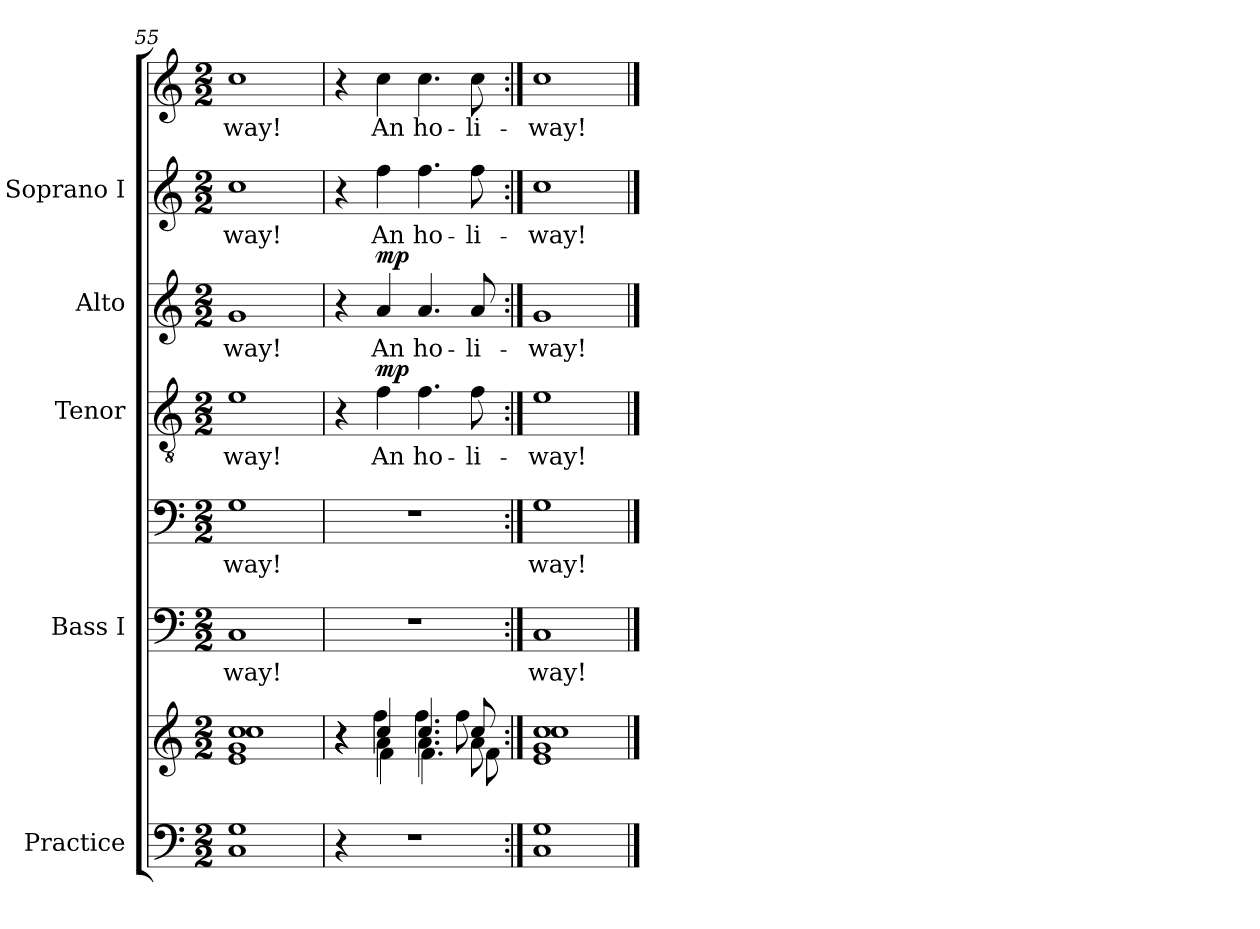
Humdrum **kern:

**kern	**kern	**dynam	**kern	**text	**kern	**text	**kern	**text	**dynam	**kern	**text	**dynam	**kern	**text	**kern	**text	**dynam
*part5	*part5	*part5	*part4	*part4	*part4	*part4	*part3	*part3	*part3	*part2	*part2	*part2	*part1	*part1	*part1	*part1	*part1
*staff8	*staff7	*staff7/8	*staff6	*staff6	*staff5	*staff5	*staff4	*staff4	*staff4	*staff3	*staff3	*staff3	*staff2	*staff2	*staff1	*staff1	*staff1/2
*I"Practice	*	*	*I"Bass I	*	*	*	*I"Tenor	*	*	*I"Alto	*	*	*I"Soprano I	*	*	*	*
*	*	*	*I'B	*	*	*	*I'T	*	*	*I'A	*	*	*I'S	*	*	*	*
*clefF4	*clefG2	*	*clefF4	*	*clefF4	*	*clefGv2	*	*	*clefG2	*	*	*clefG2	*	*clefG2	*	*
*k[]	*k[]	*	*k[]	*	*k[]	*	*k[]	*	*	*k[]	*	*	*k[]	*	*k[]	*	*
*C:	*C:	*	*C:	*	*C:	*	*C:	*	*	*C:	*	*	*C:	*	*C:	*	*
*M2/2	*M2/2	*	*M2/2	*	*M2/2	*	*M2/2	*	*	*M2/2	*	*	*M2/2	*	*M2/2	*	*
=55	=55	=55	=55	=55	=55	=55	=55	=55	=55	=55	=55	=55	=55	=55	=55	=55	=55
*^	*^	*	*	*	*	*	*	*	*	*	*	*	*	*	*	*	*
*	*	*	*^	*	*	*	*	*	*	*	*	*	*	*	*	*	*	*	*
*	*	*	*	*^	*	*	*	*	*	*	*	*	*	*	*	*	*	*	*	*
!	!	!	!	!	!	!	!	!LO:LY:b	!	!LO:LY:b	!	!LO:LY:b	!	!	!LO:LY:b	!	!	!LO:LY:b	!	!LO:LY:b	!
1G	1C	1cc	1cc	1g	1e	.	1C	way!	1G	-way!	1e	-way!	.	1g	-way!	.	1cc	way!	1cc	-way!	.
=56	=56	=56	=56	=56	=56	=56	=56	=56	=56	=56	=56	=56	=56	=56	=56	=56	=56	=56	=56	=56	=56
*	*^	*	*	*	*	*	*	*	*	*	*	*	*	*	*	*	*	*	*	*	*
4r	1r	1r	4r	4r	4r	4ryy	.	1r	.	1r	.	4r	.	.	4r	.	.	4r	.	4r	.	.
!	!	!	!	!	!	!	!LO:DY:b=2	!	!	!	!	!	!LO:LY:b	!	!	!LO:LY:b	!	!	!LO:LY:b	!	!LO:LY:b	!
!	!	!	!	!	!	!	!LO:DY:n=1:b	!	!	!	!	!	!	!LO:DY:b	!	!	!LO:DY:b	!	!	!	!	!LO:DY:b=2
!	!	!	!	!	!	!	!	!	!	!	!	!	!	!	!	!	!	!	!	!	!	!LO:DY:n=1:b
2.ryy	.	.	4cc	4ff\	4a\	4f\	mp mp	.	.	.	.	4f	An	mp	4a	An	mp	4ff	-An	4cc	An	mp mp
!	!	!	!	!	!	!	!	!	!	!	!	!	!LO:LY:b	!	!	!LO:LY:b	!	!	!LO:LY:b	!	!LO:LY:b	!
.	.	.	4.cc	4.ff	4.a\	4.f\	.	.	.	.	.	4.f	ho-	.	4.a	ho-	.	4.ff	ho-	4.cc	ho-	.
!	!	!	!	!	!	!	!	!	!	!	!	!	!LO:LY:b	!	!	!LO:LY:b	!	!	!LO:LY:b	!	!LO:LY:b	!
.	.	.	8cc	8ff	8a\	8f\	.	.	.	.	.	8f	-li-	.	8a	-li-	.	8ff	-li-	8cc	-li-	.
*	*v	*v	*	*	*	*	*	*	*	*	*	*	*	*	*	*	*	*	*	*	*	*
=57:|!	=57:|!	=57:|!	=57:|!	=57:|!	=57:|!	=57:|!	=57:|!	=57:|!	=57:|!	=57:|!	=57:|!	=57:|!	=57:|!	=57:|!	=57:|!	=57:|!	=57:|!	=57:|!	=57:|!	=57:|!	=57:|!
!	!	!	!	!	!	!	!	!LO:LY:b	!	!LO:LY:b	!	!LO:LY:b	!	!	!LO:LY:b	!	!	!LO:LY:b	!	!LO:LY:b	!
1G	1C	1cc	1cc	1g	1e	.	1C	way!	1G	way!	1e	-way!	.	1g	-way!	.	1cc	way!	1cc	-way!	.
*v	*v	*	*	*	*	*	*	*	*	*	*	*	*	*	*	*	*	*	*	*	*
*	*v	*v	*v	*v	*	*	*	*	*	*	*	*	*	*	*	*	*	*	*	*
==	==	==	==	==	==	==	==	==	==	==	==	==	==	==	==	==	==
*-	*-	*-	*-	*-	*-	*-	*-	*-	*-	*-	*-	*-	*-	*-	*-	*-	*-
